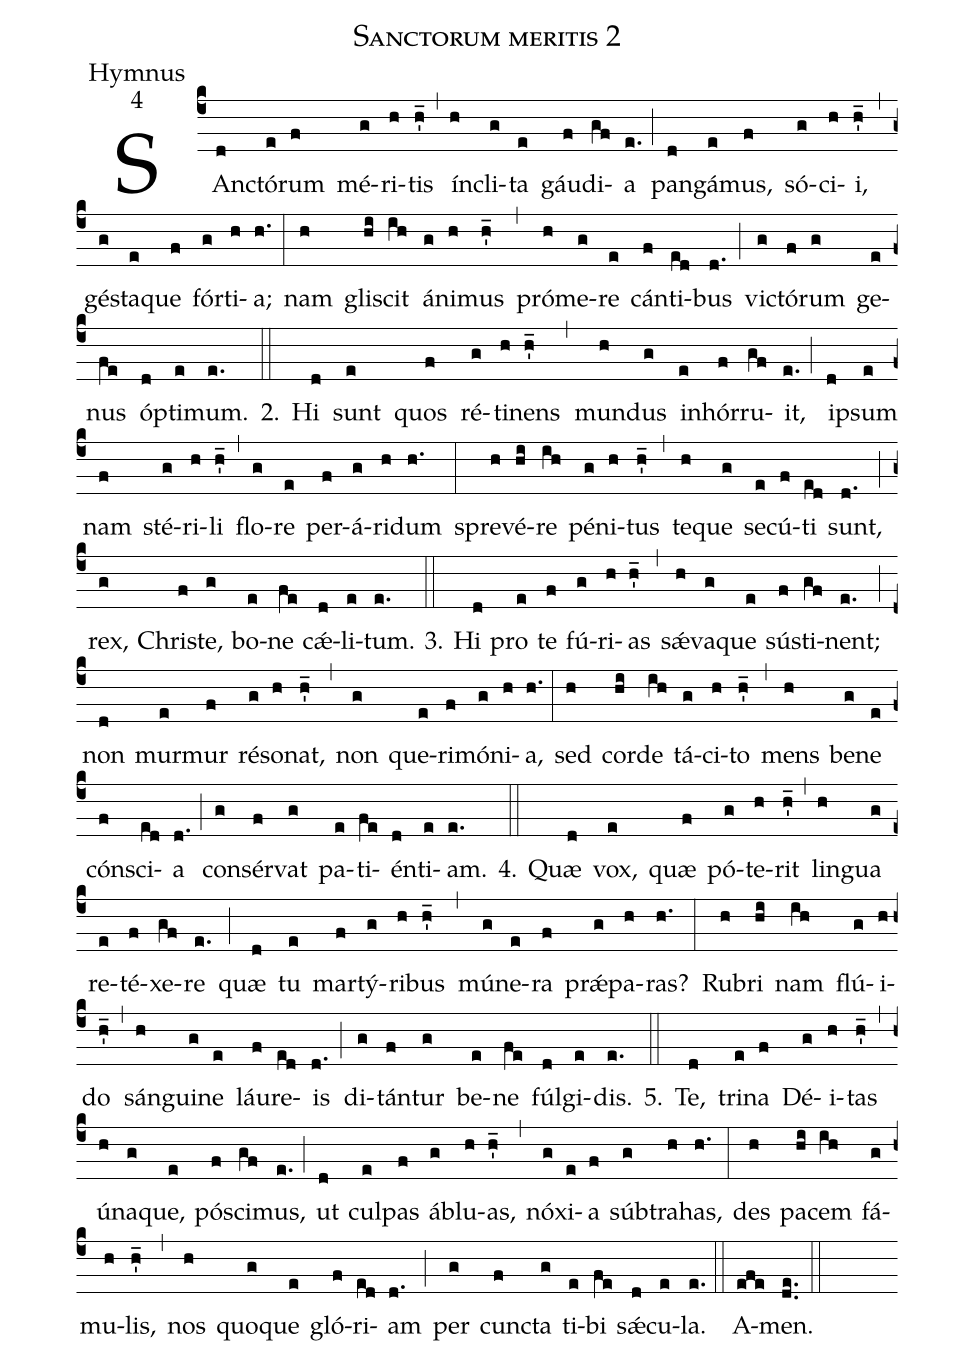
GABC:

name:Sanctorum meritis 2;
office-part:Hymnus;
mode:4;
%%
(c4)SAn(d)ctó(e)rum(f) mé(g)ri(h)tis(h_') (,) ín(h)cli(g)ta(e) gáu(f)di(gf)a(e.) (;)
pan(d)gá(e)mus,(f) só(g)ci(h)i,(h_') (,) gé(g)sta(e)que(f) fór(g)ti(h)a;(h.) (:)
nam(h) gli(hi)scit(ih) á(g)ni(h)mus(h'_) (,) pró(h)me(g)re(e) cán(f)ti(ed)bus(d.) (;)
vi(g)ctó(f)rum(g) ge(e)nus(fe) óp(d)ti(e)mum.(e.)
2.(::) Hi(d) sunt(e) quos(f) ré(g)ti(h)nens(h_') (,) mun(h)dus(g) in(e)hór(f)ru(gf)it,(e.) (;)
i(d)psum(e) nam(f) sté(g)ri(h)li(h_') (,) flo(g)re(e) per(f)á(g)ri(h)dum(h.) (:)
spre(h)vé(hi)re(ih) pé(g)ni(h)tus(h'_) (,) te(h)que(g) se(e)cú(f)ti(ed) sunt,(d.) (;)
rex,(g) Chri(f)ste,(g) bo(e)ne(fe) cǽ(d)li(e)tum.(e.)
3.(::) Hi(d) pro(e) te(f) fú(g)ri(h)as(h_') (,) sǽ(h)va(g)que(e) sú(f)sti(gf)nent;(e.) (;)
non(d) mur(e)mur(f) ré(g)so(h)nat,(h_') (,) non(g) que(e)ri(f)mó(g)ni(h)a,(h.) (:)
sed(h) cor(hi)de(ih) tá(g)ci(h)to(h'_) (,) mens(h) be(g)ne(e) cón(f)sci(ed)a(d.) (;)
con(g)sér(f)vat(g) pa(e)ti(fe)én(d)ti(e)am.(e.)
4.(::) Quæ(d) vox,(e) quæ(f) pó(g)te(h)rit(h_') (,) lin(h)gua(g) re(e)té(f)xe(gf)re(e.) (;)
quæ(d) tu(e) mar(f)tý(g)ri(h)bus(h_') (,) mú(g)ne(e)ra(f) prǽ(g)pa(h)ras?(h.) (:)
Ru(h)bri(hi) nam(ih) flú(g)i(h)do(h'_) (,) sán(h)gui(g)ne(e) láu(f)re(ed)is(d.) (;)
di(g)tán(f)tur(g) be(e)ne(fe) fúl(d)gi(e)dis.(e.)
5.(::) Te,(d) tri(e)na(f) Dé(g)i(h)tas(h_') (,) ú(h)na(g)que,(e) pó(f)sci(gf)mus,(e.) (;)
ut(d) cul(e)pas(f) á(g)blu(h)as,(h_') (,) nó(g)xi(e)a(f) súb(g)tra(h)has,(h.) (:)
des(h) pa(hi)cem(ih) fá(g)mu(h)lis,(h'_) (,) nos(h) quo(g)que(e) gló(f)ri(ed)am(d.) (;)
per(g) cun(f)cta(g) ti(e)bi(fe) sǽ(d)cu(e)la.(e.) (::)
A(efe)men.(de..) (::)
